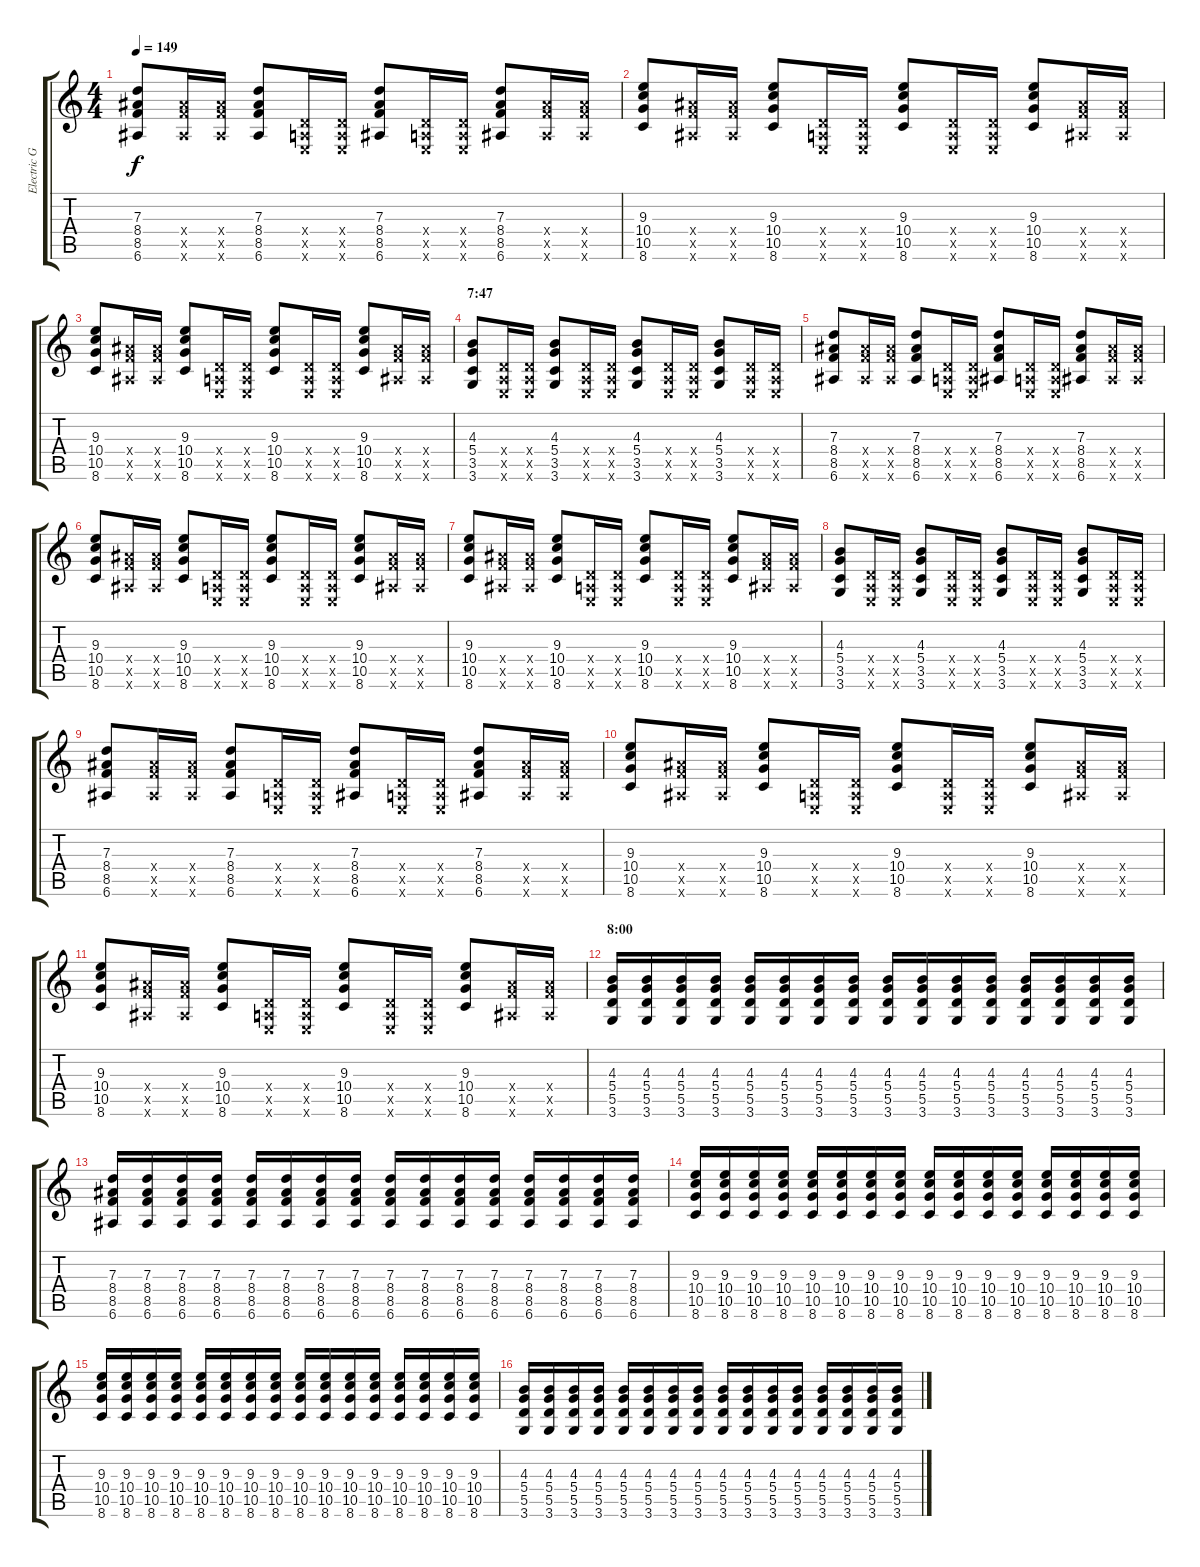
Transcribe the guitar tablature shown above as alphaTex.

\track ("Electric Guitar 2" "Electric G") {instrument electricguitarclean}
\staff {score tabs}
\tuning (E4 B3 G3 D3 A2 E2) {hide}
\ts (4 4)
\tempo 149
\clef g2
\ks c
(7.3 8.4 8.5 6.6).8{dy f} (8.4{x} 8.5{x} 6.6{x}).16 (8.4{x} 8.5{x} 6.6{x}).16 (7.3 8.4 8.5 6.6).8 (0.4{x} 0.5{x} 0.6{x}).16 (0.4{x} 0.5{x} 0.6{x}).16 (7.3 8.4 8.5 6.6).8 (0.4{x} 0.5{x} 0.6{x}).16 (0.4{x} 0.5{x} 0.6{x}).16 (7.3 8.4 8.5 6.6).8 (8.4{x} 8.5{x} 6.6{x}).16 (8.4{x} 8.5{x} 6.6{x}).16 |
(9.3 10.4 10.5 8.6).8 (8.4{x} 8.5{x} 6.6{x}).16 (8.4{x} 8.5{x} 6.6{x}).16 (9.3 10.4 10.5 8.6).8 (0.4{x} 0.5{x} 0.6{x}).16 (0.4{x} 0.5{x} 0.6{x}).16 (9.3 10.4 10.5 8.6).8 (0.4{x} 0.5{x} 0.6{x}).16 (0.4{x} 0.5{x} 0.6{x}).16 (9.3 10.4 10.5 8.6).8 (8.4{x} 8.5{x} 6.6{x}).16 (8.4{x} 8.5{x} 6.6{x}).16 |
(9.3 10.4 10.5 8.6).8 (8.4{x} 8.5{x} 6.6{x}).16 (8.4{x} 8.5{x} 6.6{x}).16 (9.3 10.4 10.5 8.6).8 (0.4{x} 0.5{x} 0.6{x}).16 (0.4{x} 0.5{x} 0.6{x}).16 (9.3 10.4 10.5 8.6).8 (0.4{x} 0.5{x} 0.6{x}).16 (0.4{x} 0.5{x} 0.6{x}).16 (9.3 10.4 10.5 8.6).8 (8.4{x} 8.5{x} 6.6{x}).16 (8.4{x} 8.5{x} 6.6{x}).16 |
\section ("" "7:47")
(4.3 5.4 3.5 3.6).8 (0.4{x} 0.5{x} 0.6{x}).16 (0.4{x} 0.5{x} 0.6{x}).16 (4.3 5.4 3.5 3.6).8 (0.4{x} 0.5{x} 0.6{x}).16 (0.4{x} 0.5{x} 0.6{x}).16 (4.3 5.4 3.5 3.6).8 (0.4{x} 0.5{x} 0.6{x}).16 (0.4{x} 0.5{x} 0.6{x}).16 (4.3 5.4 3.5 3.6).8 (0.4{x} 0.5{x} 0.6{x}).16 (0.4{x} 0.5{x} 0.6{x}).16 |
(7.3 8.4 8.5 6.6).8 (8.4{x} 8.5{x} 6.6{x}).16 (8.4{x} 8.5{x} 6.6{x}).16 (7.3 8.4 8.5 6.6).8 (0.4{x} 0.5{x} 0.6{x}).16 (0.4{x} 0.5{x} 0.6{x}).16 (7.3 8.4 8.5 6.6).8 (0.4{x} 0.5{x} 0.6{x}).16 (0.4{x} 0.5{x} 0.6{x}).16 (7.3 8.4 8.5 6.6).8 (8.4{x} 8.5{x} 6.6{x}).16 (8.4{x} 8.5{x} 6.6{x}).16 |
(9.3 10.4 10.5 8.6).8 (8.4{x} 8.5{x} 6.6{x}).16 (8.4{x} 8.5{x} 6.6{x}).16 (9.3 10.4 10.5 8.6).8 (0.4{x} 0.5{x} 0.6{x}).16 (0.4{x} 0.5{x} 0.6{x}).16 (9.3 10.4 10.5 8.6).8 (0.4{x} 0.5{x} 0.6{x}).16 (0.4{x} 0.5{x} 0.6{x}).16 (9.3 10.4 10.5 8.6).8 (8.4{x} 8.5{x} 6.6{x}).16 (8.4{x} 8.5{x} 6.6{x}).16 |
(9.3 10.4 10.5 8.6).8 (8.4{x} 8.5{x} 6.6{x}).16 (8.4{x} 8.5{x} 6.6{x}).16 (9.3 10.4 10.5 8.6).8 (0.4{x} 0.5{x} 0.6{x}).16 (0.4{x} 0.5{x} 0.6{x}).16 (9.3 10.4 10.5 8.6).8 (0.4{x} 0.5{x} 0.6{x}).16 (0.4{x} 0.5{x} 0.6{x}).16 (9.3 10.4 10.5 8.6).8 (8.4{x} 8.5{x} 6.6{x}).16 (8.4{x} 8.5{x} 6.6{x}).16 |
(4.3 5.4 3.5 3.6).8 (0.4{x} 0.5{x} 0.6{x}).16 (0.4{x} 0.5{x} 0.6{x}).16 (4.3 5.4 3.5 3.6).8 (0.4{x} 0.5{x} 0.6{x}).16 (0.4{x} 0.5{x} 0.6{x}).16 (4.3 5.4 3.5 3.6).8 (0.4{x} 0.5{x} 0.6{x}).16 (0.4{x} 0.5{x} 0.6{x}).16 (4.3 5.4 3.5 3.6).8 (0.4{x} 0.5{x} 0.6{x}).16 (0.4{x} 0.5{x} 0.6{x}).16 |
(7.3 8.4 8.5 6.6).8 (8.4{x} 8.5{x} 6.6{x}).16 (8.4{x} 8.5{x} 6.6{x}).16 (7.3 8.4 8.5 6.6).8 (0.4{x} 0.5{x} 0.6{x}).16 (0.4{x} 0.5{x} 0.6{x}).16 (7.3 8.4 8.5 6.6).8 (0.4{x} 0.5{x} 0.6{x}).16 (0.4{x} 0.5{x} 0.6{x}).16 (7.3 8.4 8.5 6.6).8 (8.4{x} 8.5{x} 6.6{x}).16 (8.4{x} 8.5{x} 6.6{x}).16 |
(9.3 10.4 10.5 8.6).8 (8.4{x} 8.5{x} 6.6{x}).16 (8.4{x} 8.5{x} 6.6{x}).16 (9.3 10.4 10.5 8.6).8 (0.4{x} 0.5{x} 0.6{x}).16 (0.4{x} 0.5{x} 0.6{x}).16 (9.3 10.4 10.5 8.6).8 (0.4{x} 0.5{x} 0.6{x}).16 (0.4{x} 0.5{x} 0.6{x}).16 (9.3 10.4 10.5 8.6).8 (8.4{x} 8.5{x} 6.6{x}).16 (8.4{x} 8.5{x} 6.6{x}).16 |
(9.3 10.4 10.5 8.6).8 (8.4{x} 8.5{x} 6.6{x}).16 (8.4{x} 8.5{x} 6.6{x}).16 (9.3 10.4 10.5 8.6).8 (0.4{x} 0.5{x} 0.6{x}).16 (0.4{x} 0.5{x} 0.6{x}).16 (9.3 10.4 10.5 8.6).8 (0.4{x} 0.5{x} 0.6{x}).16 (0.4{x} 0.5{x} 0.6{x}).16 (9.3 10.4 10.5 8.6).8 (8.4{x} 8.5{x} 6.6{x}).16 (8.4{x} 8.5{x} 6.6{x}).16 |
\section ("" "8:00")
(4.3 5.4 5.5 3.6).16 (4.3 5.4 5.5 3.6).16 (4.3 5.4 5.5 3.6).16 (4.3 5.4 5.5 3.6).16 (4.3 5.4 5.5 3.6).16 (4.3 5.4 5.5 3.6).16 (4.3 5.4 5.5 3.6).16 (4.3 5.4 5.5 3.6).16 (4.3 5.4 5.5 3.6).16 (4.3 5.4 5.5 3.6).16 (4.3 5.4 5.5 3.6).16 (4.3 5.4 5.5 3.6).16 (4.3 5.4 5.5 3.6).16 (4.3 5.4 5.5 3.6).16 (4.3 5.4 5.5 3.6).16 (4.3 5.4 5.5 3.6).16 |
(7.3 8.4 8.5 6.6).16 (7.3 8.4 8.5 6.6).16 (7.3 8.4 8.5 6.6).16 (7.3 8.4 8.5 6.6).16 (7.3 8.4 8.5 6.6).16 (7.3 8.4 8.5 6.6).16 (7.3 8.4 8.5 6.6).16 (7.3 8.4 8.5 6.6).16 (7.3 8.4 8.5 6.6).16 (7.3 8.4 8.5 6.6).16 (7.3 8.4 8.5 6.6).16 (7.3 8.4 8.5 6.6).16 (7.3 8.4 8.5 6.6).16 (7.3 8.4 8.5 6.6).16 (7.3 8.4 8.5 6.6).16 (7.3 8.4 8.5 6.6).16 |
(9.3 10.4 10.5 8.6).16 (9.3 10.4 10.5 8.6).16 (9.3 10.4 10.5 8.6).16 (9.3 10.4 10.5 8.6).16 (9.3 10.4 10.5 8.6).16 (9.3 10.4 10.5 8.6).16 (9.3 10.4 10.5 8.6).16 (9.3 10.4 10.5 8.6).16 (9.3 10.4 10.5 8.6).16 (9.3 10.4 10.5 8.6).16 (9.3 10.4 10.5 8.6).16 (9.3 10.4 10.5 8.6).16 (9.3 10.4 10.5 8.6).16 (9.3 10.4 10.5 8.6).16 (9.3 10.4 10.5 8.6).16 (9.3 10.4 10.5 8.6).16 |
(9.3 10.4 10.5 8.6).16 (9.3 10.4 10.5 8.6).16 (9.3 10.4 10.5 8.6).16 (9.3 10.4 10.5 8.6).16 (9.3 10.4 10.5 8.6).16 (9.3 10.4 10.5 8.6).16 (9.3 10.4 10.5 8.6).16 (9.3 10.4 10.5 8.6).16 (9.3 10.4 10.5 8.6).16 (9.3 10.4 10.5 8.6).16 (9.3 10.4 10.5 8.6).16 (9.3 10.4 10.5 8.6).16 (9.3 10.4 10.5 8.6).16 (9.3 10.4 10.5 8.6).16 (9.3 10.4 10.5 8.6).16 (9.3 10.4 10.5 8.6).16 |
(4.3 5.4 5.5 3.6).16 (4.3 5.4 5.5 3.6).16 (4.3 5.4 5.5 3.6).16 (4.3 5.4 5.5 3.6).16 (4.3 5.4 5.5 3.6).16 (4.3 5.4 5.5 3.6).16 (4.3 5.4 5.5 3.6).16 (4.3 5.4 5.5 3.6).16 (4.3 5.4 5.5 3.6).16 (4.3 5.4 5.5 3.6).16 (4.3 5.4 5.5 3.6).16 (4.3 5.4 5.5 3.6).16 (4.3 5.4 5.5 3.6).16 (4.3 5.4 5.5 3.6).16 (4.3 5.4 5.5 3.6).16 (4.3 5.4 5.5 3.6).16
